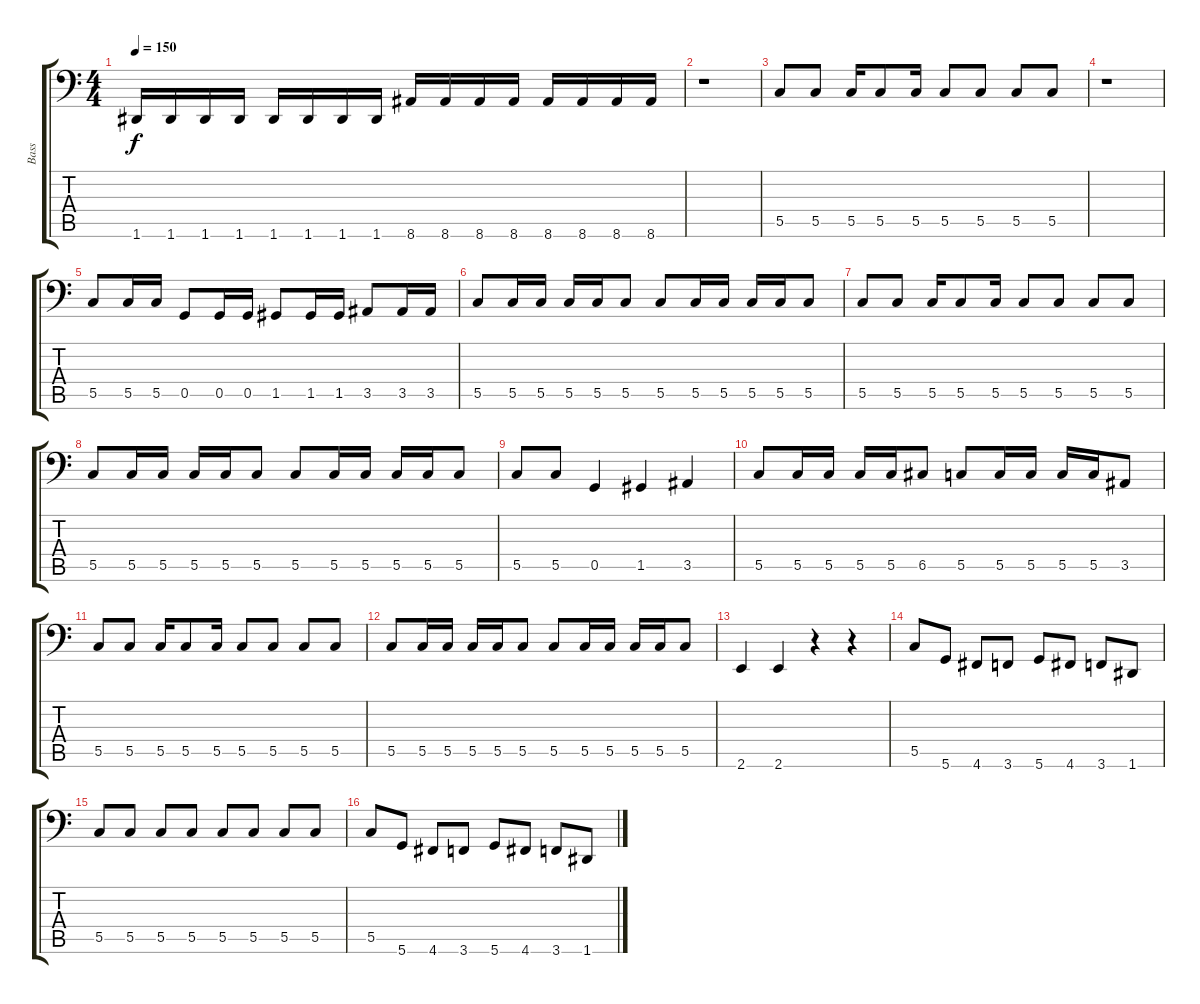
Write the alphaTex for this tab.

\track ("Bass" "Bass") {instrument electricbasspick}
\staff {score tabs}
\tuning (D3 A2 F2 C2 G1 D1) {hide}
\ts (4 4)
\tempo 150
\clef f4
\ks c
1.6.16{dy f} 1.6.16 1.6.16 1.6.16 1.6.16 1.6.16 1.6.16 1.6.16 8.6.16 8.6.16 8.6.16 8.6.16 8.6.16 8.6.16 8.6.16 8.6.16 |
r.1 |
5.5.8 5.5.8 5.5.16 5.5.8 5.5.16 5.5.8 5.5.8 5.5.8 5.5.8 |
r.1 |
5.5.8 5.5.16 5.5.16 0.5.8 0.5.16 0.5.16 1.5.8 1.5.16 1.5.16 3.5.8 3.5.16 3.5.16 |
5.5.8 5.5.16 5.5.16 5.5.16 5.5.16 5.5.8 5.5.8 5.5.16 5.5.16 5.5.16 5.5.16 5.5.8 |
5.5.8 5.5.8 5.5.16 5.5.8 5.5.16 5.5.8 5.5.8 5.5.8 5.5.8 |
5.5.8 5.5.16 5.5.16 5.5.16 5.5.16 5.5.8 5.5.8 5.5.16 5.5.16 5.5.16 5.5.16 5.5.8 |
5.5.8 5.5.8 0.5.4 1.5.4 3.5.4 |
5.5.8 5.5.16 5.5.16 5.5.16 5.5.16 6.5.8 5.5.8 5.5.16 5.5.16 5.5.16 5.5.16 3.5.8 |
5.5.8 5.5.8 5.5.16 5.5.8 5.5.16 5.5.8 5.5.8 5.5.8 5.5.8 |
5.5.8 5.5.16 5.5.16 5.5.16 5.5.16 5.5.8 5.5.8 5.5.16 5.5.16 5.5.16 5.5.16 5.5.8 |
2.6.4 2.6.4 r.4 r.4 |
5.5.8 5.6.8 4.6.8 3.6.8 5.6.8 4.6.8 3.6.8 1.6.8 |
5.5.8 5.5.8 5.5.8 5.5.8 5.5.8 5.5.8 5.5.8 5.5.8 |
5.5.8 5.6.8 4.6.8 3.6.8 5.6.8 4.6.8 3.6.8 1.6.8
